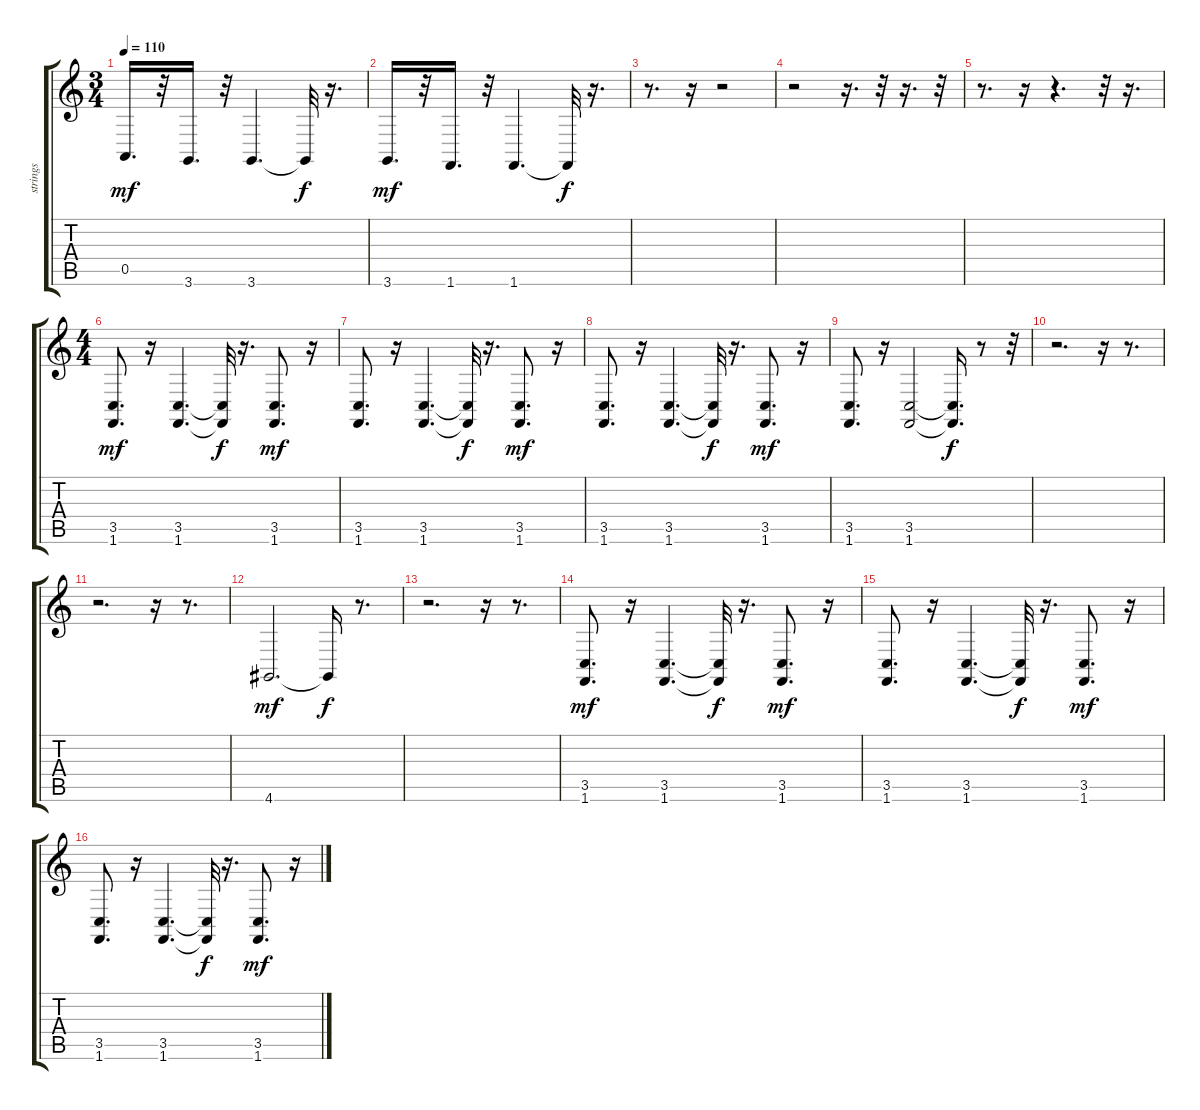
\track ("strings" "strings") {instrument stringensemble1}
\staff {score tabs}
\tuning (E4 B3 G3 D3 A2 E2) {hide}
\ts (3 4)
\tempo 110
\clef g2
\ks c
0.5.16{d dy mf} r.32 3.6.16{d} r.32 3.6.4{d} 3.6{t}.32{dy f} r.16{d} |
3.6.16{d dy mf} r.32 1.6.16{d} r.32 1.6.4{d} 1.6{t}.32{dy f} r.16{d} |
r.8{d} r.16 r.2 |
r.2 r.16{d} r.32 r.16{d} r.32 |
r.8{d} r.16 r.4{d} r.32 r.16{d} |
\ts (4 4)
(3.5 1.6).8{d dy mf} r.16 (3.5 1.6).4{d} (3.5{t} 1.6{t}).32{dy f} r.16{d} (3.5 1.6).8{d dy mf} r.16 |
(3.5 1.6).8{d} r.16 (3.5 1.6).4{d} (3.5{t} 1.6{t}).32{dy f} r.16{d} (3.5 1.6).8{d dy mf} r.16 |
(3.5 1.6).8{d} r.16 (3.5 1.6).4{d} (3.5{t} 1.6{t}).32{dy f} r.16{d} (3.5 1.6).8{d dy mf} r.16 |
(3.5 1.6).8{d} r.16 (3.5 1.6).2 (3.5{t} 1.6{t}).16{d dy f} r.8 r.32 |
r.2{d} r.16 r.8{d} |
r.2{d} r.16 r.8{d} |
4.6.2{d dy mf} 4.6{t}.16{dy f} r.8{d} |
r.2{d} r.16 r.8{d} |
(3.5 1.6).8{d dy mf} r.16 (3.5 1.6).4{d} (3.5{t} 1.6{t}).32{dy f} r.16{d} (3.5 1.6).8{d dy mf} r.16 |
(3.5 1.6).8{d} r.16 (3.5 1.6).4{d} (3.5{t} 1.6{t}).32{dy f} r.16{d} (3.5 1.6).8{d dy mf} r.16 |
(3.5 1.6).8{d} r.16 (3.5 1.6).4{d} (3.5{t} 1.6{t}).32{dy f} r.16{d} (3.5 1.6).8{d dy mf} r.16
